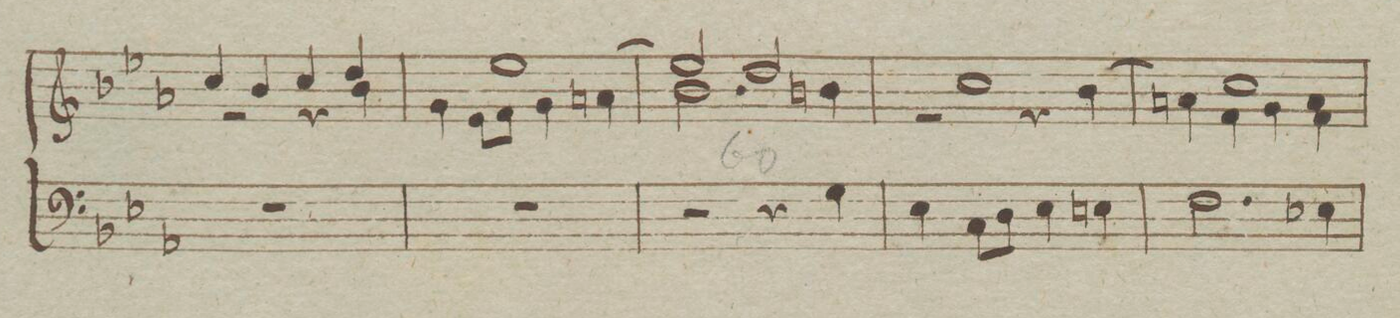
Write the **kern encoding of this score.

**kern	**dynam
*I"Organo	*
*clefF4	*
*k[b-e-a-]	*
*met(c)	*
*M4/4	*
1r	.
=59	=59
1r	.
=60	=60
2r	.
4r	.
4G\	.
=61	=61
4E-\	.
8C\L	.
8D\J	.
4E-\	.
4En\	.
=62	=62
2.F\	.
4E-X\	.
=63	=63
*-	*-
